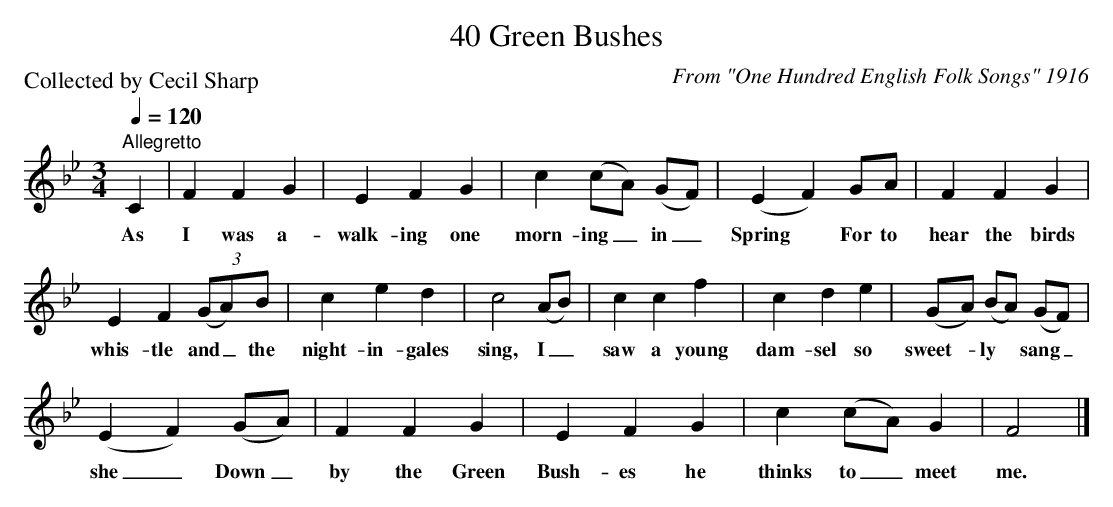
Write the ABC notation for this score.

X:1
T:40 Green Bushes
C:From "One Hundred English Folk Songs" 1916
P:Collected by Cecil Sharp
Q:1/4=120
L:1/4
M:3/4
K:Fmix
"Allegretto"C | F F G | E F G | c (c/A/) (G/F/) | (E F) G/A/ | F F G |$ E F (3(G/A/)B/ | c e d | c2 (A/B/) |
w: As|I was a-|walk- ing one|morn- ing_  in_ |Spring * For to|hear the birds|whis- tle and_  the|night- in- gales|sing, I_ *|
c c f | c d e | (G/A/) (B/A/) (G/F/) |$ (E F) (G/A/) | F F G | E F G | c (c/A/) G | F2 |]
w: saw a young|dam- sel so|sweet- * ly * sang_ |she_  Down_ |by the Green|Bush- es he|thinks to_  meet|me.|
